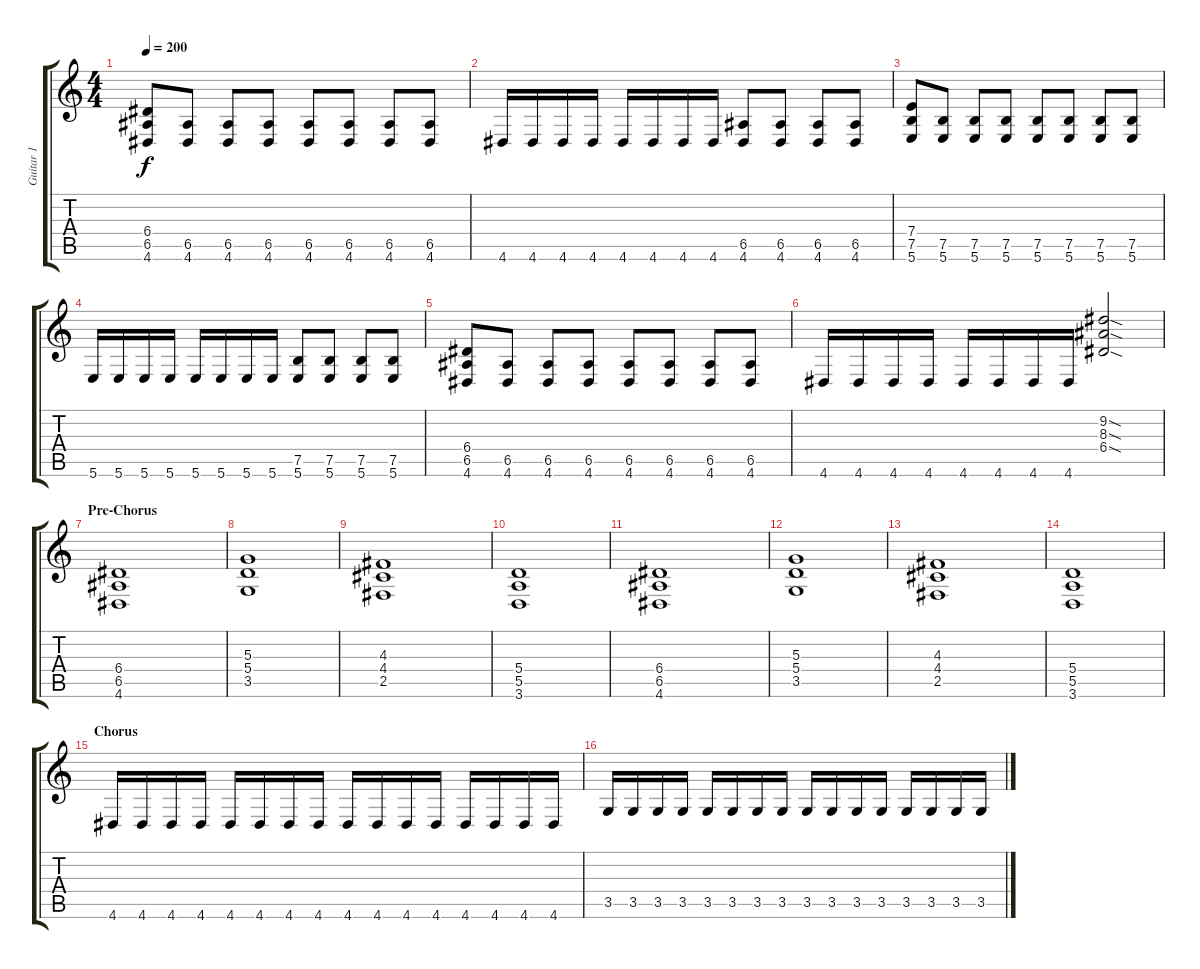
\track ("Guitar 1" "Guitar 1") {instrument distortionguitar}
\staff {score tabs}
\tuning (B3 Gb3 D3 A2 E2 B1) {hide}
\ts (4 4)
\tempo 200
\clef g2
\ks c
(6.4 6.5 4.6).8{dy f} (6.5 4.6).8 (6.5 4.6).8 (6.5 4.6).8 (6.5 4.6).8 (6.5 4.6).8 (6.5 4.6).8 (6.5 4.6).8 |
4.6.16 4.6.16 4.6.16 4.6.16 4.6.16 4.6.16 4.6.16 4.6.16 (6.5 4.6).8 (6.5 4.6).8 (6.5 4.6).8 (6.5 4.6).8 |
(7.4 7.5 5.6).8 (7.5 5.6).8 (7.5 5.6).8 (7.5 5.6).8 (7.5 5.6).8 (7.5 5.6).8 (7.5 5.6).8 (7.5 5.6).8 |
5.6.16 5.6.16 5.6.16 5.6.16 5.6.16 5.6.16 5.6.16 5.6.16 (7.5 5.6).8 (7.5 5.6).8 (7.5 5.6).8 (7.5 5.6).8 |
(6.4 6.5 4.6).8 (6.5 4.6).8 (6.5 4.6).8 (6.5 4.6).8 (6.5 4.6).8 (6.5 4.6).8 (6.5 4.6).8 (6.5 4.6).8 |
4.6.16 4.6.16 4.6.16 4.6.16 4.6.16 4.6.16 4.6.16 4.6.16 (9.2{sod} 8.3{sod} 6.4{sod}).2 |
\section ("" "Pre-Chorus")
(6.4 6.5 4.6).1 |
(5.3 5.4 3.5).1 |
(4.3 4.4 2.5).1 |
(5.4 5.5 3.6).1 |
(6.4 6.5 4.6).1 |
(5.3 5.4 3.5).1 |
(4.3 4.4 2.5).1 |
(5.4 5.5 3.6).1 |
\section ("" "Chorus")
4.6.16 4.6.16 4.6.16 4.6.16 4.6.16 4.6.16 4.6.16 4.6.16 4.6.16 4.6.16 4.6.16 4.6.16 4.6.16 4.6.16 4.6.16 4.6.16 |
3.5.16 3.5.16 3.5.16 3.5.16 3.5.16 3.5.16 3.5.16 3.5.16 3.5.16 3.5.16 3.5.16 3.5.16 3.5.16 3.5.16 3.5.16 3.5.16
